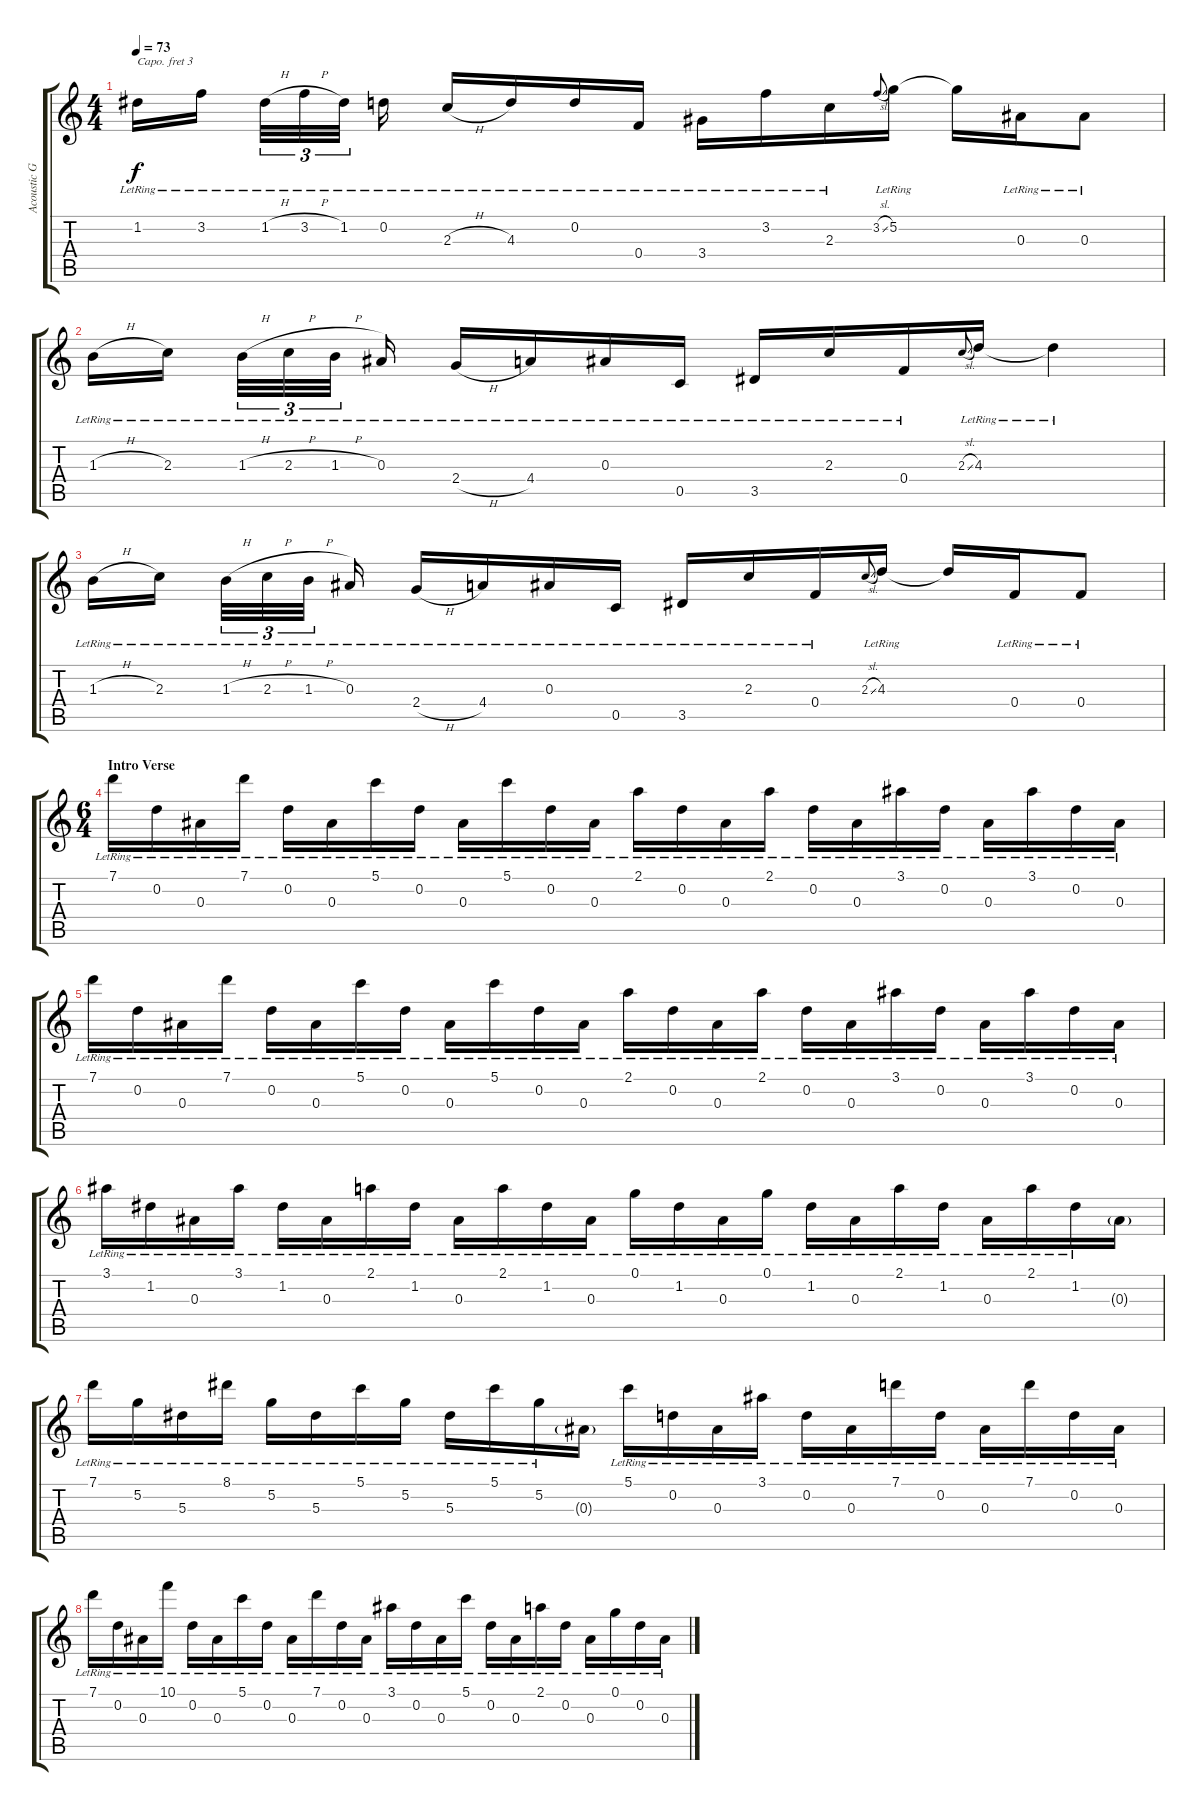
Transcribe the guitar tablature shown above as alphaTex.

\track ("Acoustic Guitar" "Acoustic G") {instrument acousticguitarsteel}
\staff {score tabs}
\capo 3
\tuning (E4 B3 G3 D3 A2 E2) {hide}
\ts (4 4)
\tempo 73
\clef g2
\ks c
1.2{lr}.16{dy f} 3.2{lr}.16 1.2{h lr}.32{tu (3 2)} 3.2{h lr}.32{tu (3 2)} 1.2{lr}.32{tu (3 2)} 0.2{lr}.16 2.3{h lr}.16 4.3{lr}.16 0.2{lr}.16 0.4{lr}.16 3.4{lr}.16 3.2{lr}.16 2.3{lr}.16 3.2{sl}.8{gr onbeat} 5.2{lr}.16 5.2{t}.16 0.3{lr}.16 0.3{lr}.8 |
1.3{h lr}.16 2.3{lr}.16 1.3{h lr}.32{tu (3 2)} 2.3{h lr}.32{tu (3 2)} 1.3{h lr}.32{tu (3 2)} 0.3{lr}.16 2.4{h lr}.16 4.4{lr}.16 0.3{lr}.16 0.5{lr}.16 3.5{lr}.16 2.3{lr}.16 0.4{lr}.16 2.3{sl}.8{gr onbeat} 4.3{lr}.16 4.3{lr t}.4 |
1.3{h lr}.16 2.3{lr}.16 1.3{h lr}.32{tu (3 2)} 2.3{h lr}.32{tu (3 2)} 1.3{h lr}.32{tu (3 2)} 0.3{lr}.16 2.4{h lr}.16 4.4{lr}.16 0.3{lr}.16 0.5{lr}.16 3.5{lr}.16 2.3{lr}.16 0.4{lr}.16 2.3{sl}.8{gr onbeat} 4.3{lr}.16 4.3{t}.16 0.4{lr}.16 0.4{lr}.8 |
\ts (6 4)
\section ("" "Intro Verse")
7.1{lr}.16 0.2{lr}.16 0.3{lr}.16 7.1{lr}.16 0.2{lr}.16 0.3{lr}.16 5.1{lr}.16 0.2{lr}.16 0.3{lr}.16 5.1{lr}.16 0.2{lr}.16 0.3{lr}.16 2.1{lr}.16 0.2{lr}.16 0.3{lr}.16 2.1{lr}.16 0.2{lr}.16 0.3{lr}.16 3.1{lr}.16 0.2{lr}.16 0.3{lr}.16 3.1{lr}.16 0.2{lr}.16 0.3{lr}.16 |
7.1{lr}.16 0.2{lr}.16 0.3{lr}.16 7.1{lr}.16 0.2{lr}.16 0.3{lr}.16 5.1{lr}.16 0.2{lr}.16 0.3{lr}.16 5.1{lr}.16 0.2{lr}.16 0.3{lr}.16 2.1{lr}.16 0.2{lr}.16 0.3{lr}.16 2.1{lr}.16 0.2{lr}.16 0.3{lr}.16 3.1{lr}.16 0.2{lr}.16 0.3{lr}.16 3.1{lr}.16 0.2{lr}.16 0.3{lr}.16 |
3.1{lr}.16 1.2{lr}.16 0.3{lr}.16 3.1{lr}.16 1.2{lr}.16 0.3{lr}.16 2.1{lr}.16 1.2{lr}.16 0.3{lr}.16 2.1{lr}.16 1.2{lr}.16 0.3{lr}.16 0.1{lr}.16 1.2{lr}.16 0.3{lr}.16 0.1{lr}.16 1.2{lr}.16 0.3{lr}.16 2.1{lr}.16 1.2{lr}.16 0.3{lr}.16 2.1{lr}.16 1.2{lr}.16 0.3{g}.16 |
7.1{lr}.16 5.2{lr}.16 5.3{lr}.16 8.1{lr}.16 5.2{lr}.16 5.3{lr}.16 5.1{lr}.16 5.2{lr}.16 5.3{lr}.16 5.1{lr}.16 5.2{lr}.16 0.3{g}.16 5.1{lr}.16 0.2{lr}.16 0.3{lr}.16 3.1{lr}.16 0.2{lr}.16 0.3{lr}.16 7.1{lr}.16 0.2{lr}.16 0.3{lr}.16 7.1{lr}.16 0.2{lr}.16 0.3{lr}.16 |
7.1{lr}.16 0.2{lr}.16 0.3{lr}.16 10.1{lr}.16 0.2{lr}.16 0.3{lr}.16 5.1{lr}.16 0.2{lr}.16 0.3{lr}.16 7.1{lr}.16 0.2{lr}.16 0.3{lr}.16 3.1{lr}.16 0.2{lr}.16 0.3{lr}.16 5.1{lr}.16 0.2{lr}.16 0.3{lr}.16 2.1{lr}.16 0.2{lr}.16 0.3{lr}.16 0.1{lr}.16 0.2{lr}.16 0.3{lr}.16
